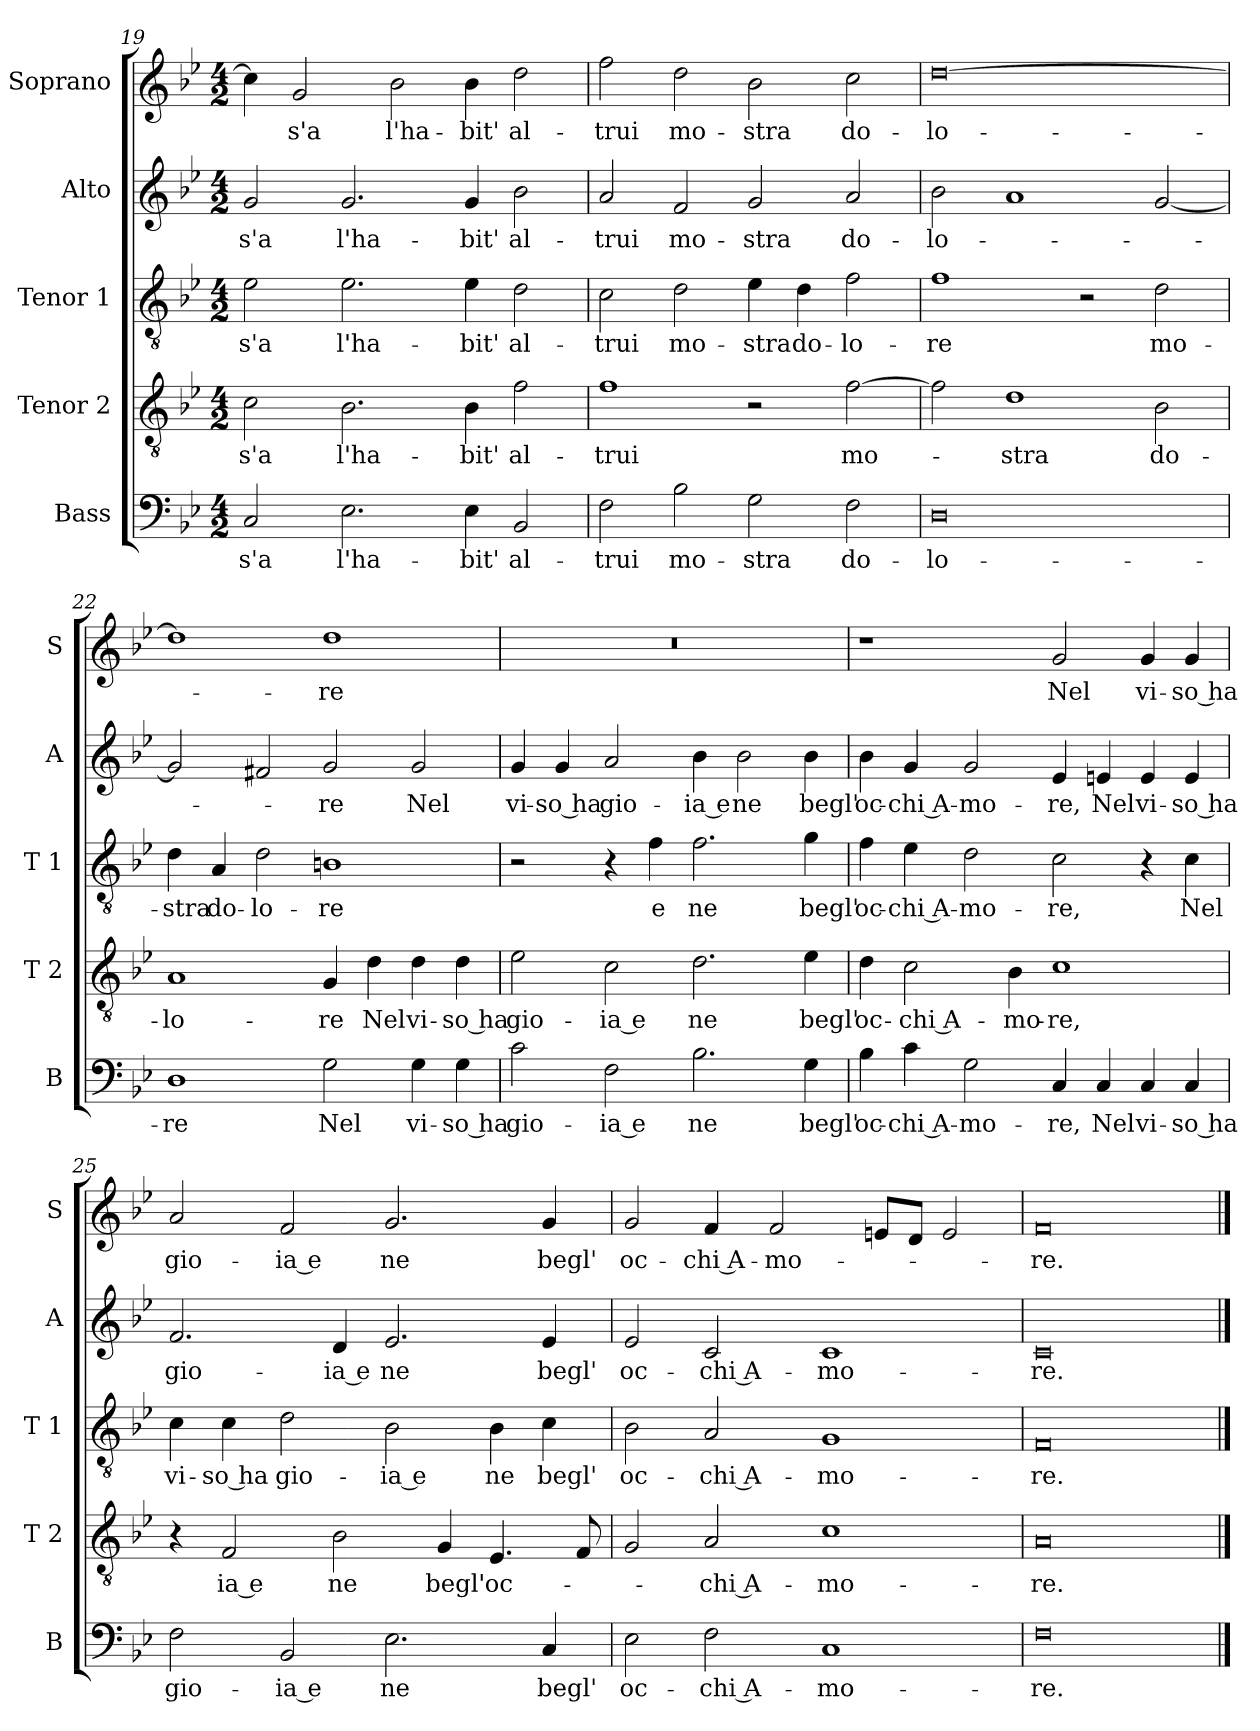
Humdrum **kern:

**kern	**text	**kern	**text	**kern	**text	**kern	**text	**kern	**text
*part5	*part5	*part4	*part4	*part3	*part3	*part2	*part2	*part1	*part1
*staff5	*staff5	*staff4	*staff4	*staff3	*staff3	*staff2	*staff2	*staff1	*staff1
*I"Bass	*	*I"Tenor 2	*	*I"Tenor 1	*	*I"Alto	*	*I"Soprano	*
*I'B	*	*I'T 2	*	*I'T 1	*	*I'A	*	*I'S	*
!!LO:PB:g=z
*clefF4	*	*clefGv2	*	*clefGv2	*	*clefG2	*	*clefG2	*
*k[b-e-]	*	*k[b-e-]	*	*k[b-e-]	*	*k[b-e-]	*	*k[b-e-]	*
*B-:	*	*B-:	*	*B-:	*	*B-:	*	*B-:	*
*M4/2	*	*M4/2	*	*M4/2	*	*M4/2	*	*M4/2	*
=19	=19	=19	=19	=19	=19	=19	=19	=19	=19
!	!LO:LY:b	!	!LO:LY:b	!	!LO:LY:b	!	!LO:LY:b	!	!
2C/	s'a	2c\	s'a	2e-\	s'a	2g/	s'a	4cc\]	.
!	!	!	!	!	!	!	!	!	!LO:LY:b
.	.	.	.	.	.	.	.	2g/	s'a
!	!LO:LY:b	!	!LO:LY:b	!	!LO:LY:b	!	!LO:LY:b	!	!
2.E-\	l'ha-	2.B-\	l'ha-	2.e-\	l'ha-	2.g/	l'ha-	.	.
!	!	!	!	!	!	!	!	!	!LO:LY:b
.	.	.	.	.	.	.	.	2b-\	l'ha-
!	!LO:LY:b	!	!LO:LY:b	!	!LO:LY:b	!	!LO:LY:b	!	!LO:LY:b
4E-\	-bit'	4B-\	-bit'	4e-\	-bit'	4g/	-bit'	4b-\	-bit'
!	!LO:LY:b	!	!LO:LY:b	!	!LO:LY:b	!	!LO:LY:b	!	!LO:LY:b
2BB-/	al-	2f\	al-	2d\	al-	2b-\	al-	2dd\	al-
=20	=20	=20	=20	=20	=20	=20	=20	=20	=20
!	!LO:LY:b	!	!LO:LY:b	!	!LO:LY:b	!	!LO:LY:b	!	!LO:LY:b
2F\	-trui	1f	-trui	2c\	-trui	2a/	-trui	2ff\	-trui
!	!LO:LY:b	!	!	!	!LO:LY:b	!	!LO:LY:b	!	!LO:LY:b
2B-\	mo-	.	.	2d\	mo-	2f/	mo-	2dd\	mo-
!	!LO:LY:b	!	!	!	!LO:LY:b	!	!LO:LY:b	!	!LO:LY:b
2G\	-stra	2r	.	4e-\	-stra	2g/	-stra	2b-\	-stra
!	!	!	!	!	!LO:LY:b	!	!	!	!
.	.	.	.	4d\	do-	.	.	.	.
!	!LO:LY:b	!	!LO:LY:b	!	!LO:LY:b	!	!LO:LY:b	!	!LO:LY:b
2F\	do-	[2f\	mo-	2f\	-lo-	2a/	do-	2cc\	do-
=21	=21	=21	=21	=21	=21	=21	=21	=21	=21
!	!LO:LY:b	!	!	!	!LO:LY:b	!	!LO:LY:b	!	!LO:LY:b
0D	-lo-	2f\]	.	1f	-re	2b-\	-lo-	[0dd	-lo-
!	!	!	!LO:LY:b	!	!	!	!	!	!
.	.	1d	-stra	.	.	1a	.	.	.
.	.	.	.	2r	.	.	.	.	.
!	!	!	!LO:LY:b	!	!LO:LY:b	!	!	!	!
.	.	2B-\	do-	2d\	mo-	[2g/	.	.	.
!!LO:LB:g=z
=22	=22	=22	=22	=22	=22	=22	=22	=22	=22
!	!LO:LY:b	!	!LO:LY:b	!	!LO:LY:b	!	!	!	!
1D	-re	1A	-lo-	4d\	-stra	2g/]	.	1dd]	.
!	!	!	!	!	!LO:LY:b	!	!	!	!
.	.	.	.	4A/	do-	.	.	.	.
!	!	!	!	!	!LO:LY:b	!	!	!	!
.	.	.	.	2d\	-lo-	2f#X/	.	.	.
!	!LO:LY:b	!	!LO:LY:b	!	!LO:LY:b	!	!LO:LY:b	!	!LO:LY:b
2G\	Nel	4G/	-re	1Bn	-re	2g/	-re	1dd	-re
!	!	!	!LO:LY:b	!	!	!	!	!	!
.	.	4d\	Nel	.	.	.	.	.	.
!	!LO:LY:b	!	!LO:LY:b	!	!	!	!LO:LY:b	!	!
4G\	vi-	4d\	vi-	.	.	2g/	Nel	.	.
!	!LO:LY:b	!	!LO:LY:b	!	!	!	!	!	!
4G\	-so ha	4d\	-so ha	.	.	.	.	.	.
=23	=23	=23	=23	=23	=23	=23	=23	=23	=23
!	!LO:LY:b	!	!LO:LY:b	!	!	!	!LO:LY:b	!	!
2c\	gio-	2e-\	gio-	2r	.	4g/	vi-	0r	.
!	!	!	!	!	!	!	!LO:LY:b	!	!
.	.	.	.	.	.	4g/	-so ha	.	.
!	!LO:LY:b	!	!LO:LY:b	!	!	!	!LO:LY:b	!	!
2F\	-ia e	2c\	-ia e	4r	.	2a/	gio-	.	.
!	!	!	!	!	!LO:LY:b	!	!	!	!
.	.	.	.	4f\	e	.	.	.	.
!	!LO:LY:b	!	!LO:LY:b	!	!LO:LY:b	!	!LO:LY:b	!	!
2.B-\	ne	2.d\	ne	2.f\	ne	4b-\	-ia e	.	.
!	!	!	!	!	!	!	!LO:LY:b	!	!
.	.	.	.	.	.	2b-\	ne	.	.
!	!LO:LY:b	!	!LO:LY:b	!	!LO:LY:b	!	!LO:LY:b	!	!
4G\	begl'	4e-\	begl'	4g\	begl'	4b-\	begl'	.	.
=24	=24	=24	=24	=24	=24	=24	=24	=24	=24
!	!LO:LY:b	!	!LO:LY:b	!	!LO:LY:b	!	!LO:LY:b	!	!
4B-\	oc-	4d\	oc-	4f\	oc-	4b-\	oc-	1r	.
!	!LO:LY:b	!	!LO:LY:b	!	!LO:LY:b	!	!LO:LY:b	!	!
4c\	-chi A-	2c\	-chi A-	4e-\	-chi A-	4g/	-chi A-	.	.
!	!LO:LY:b	!	!	!	!LO:LY:b	!	!LO:LY:b	!	!
2G\	-mo-	.	.	2d\	-mo-	2g/	-mo-	.	.
!	!	!	!LO:LY:b	!	!	!	!	!	!
.	.	4B-\	-mo-	.	.	.	.	.	.
!	!LO:LY:b	!	!LO:LY:b	!	!LO:LY:b	!	!LO:LY:b	!	!LO:LY:b
4C/	-re,	1c	-re,	2c\	-re,	4e-/	-re,	2g/	Nel
!	!LO:LY:b	!	!	!	!	!	!LO:LY:b	!	!
4C/	Nel	.	.	.	.	4en/	Nel	.	.
!	!LO:LY:b	!	!	!	!	!	!LO:LY:b	!	!LO:LY:b
4C/	vi-	.	.	4r	.	4e/	vi-	4g/	vi-
!	!LO:LY:b	!	!	!	!LO:LY:b	!	!LO:LY:b	!	!LO:LY:b
4C/	-so ha	.	.	4c\	Nel	4e/	-so ha	4g/	-so ha
!!LO:LB:g=z
=25	=25	=25	=25	=25	=25	=25	=25	=25	=25
!	!LO:LY:b	!	!	!	!LO:LY:b	!	!LO:LY:b	!	!LO:LY:b
2F\	gio-	4r	.	4c\	vi-	2.f/	gio-	2a/	gio-
!	!	!	!LO:LY:b	!	!LO:LY:b	!	!	!	!
.	.	2F/	ia e	4c\	-so ha	.	.	.	.
!	!LO:LY:b	!	!	!	!LO:LY:b	!	!	!	!LO:LY:b
2BB-/	-ia e	.	.	2d\	gio-	.	.	2f/	-ia e
!	!	!	!LO:LY:b	!	!	!	!LO:LY:b	!	!
.	.	2B-\	ne	.	.	4d/	-ia e	.	.
!	!LO:LY:b	!	!	!	!LO:LY:b	!	!LO:LY:b	!	!LO:LY:b
2.E-\	ne	.	.	2B-\	-ia e	2.e-/	ne	2.g/	ne
!	!	!	!LO:LY:b	!	!	!	!	!	!
.	.	4G/	begl'	.	.	.	.	.	.
!	!	!	!LO:LY:b	!	!LO:LY:b	!	!	!	!
.	.	4.E-/	oc-	4B-\	ne	.	.	.	.
!	!LO:LY:b	!	!	!	!LO:LY:b	!	!LO:LY:b	!	!LO:LY:b
4C/	begl'	.	.	4c\	begl'	4e-/	begl'	4g/	begl'
.	.	8F/	.	.	.	.	.	.	.
=26	=26	=26	=26	=26	=26	=26	=26	=26	=26
!	!LO:LY:b	!	!	!	!LO:LY:b	!	!LO:LY:b	!	!LO:LY:b
2E-\	oc-	2G/	.	2B-\	oc-	2e-/	oc-	2g/	oc-
!	!LO:LY:b	!	!LO:LY:b	!	!LO:LY:b	!	!LO:LY:b	!	!LO:LY:b
2F\	-chi A-	2A/	-chi A-	2A/	-chi A-	2c/	-chi A-	4f/	-chi A-
!	!	!	!	!	!	!	!	!	!LO:LY:b
.	.	.	.	.	.	.	.	2f/	-mo-
!	!LO:LY:b	!	!LO:LY:b	!	!LO:LY:b	!	!LO:LY:b	!	!
1C	-mo-	1c	-mo-	1G	-mo-	1c	-mo-	.	.
.	.	.	.	.	.	.	.	8en/L	.
.	.	.	.	.	.	.	.	8d/J	.
.	.	.	.	.	.	.	.	2e/	.
=27	=27	=27	=27	=27	=27	=27	=27	=27	=27
!	!LO:LY:b	!	!LO:LY:b	!	!LO:LY:b	!	!LO:LY:b	!	!LO:LY:b
0F	-re.	0A	-re.	0F	-re.	0c	-re.	0f	-re.
==	==	==	==	==	==	==	==	==	==
*-	*-	*-	*-	*-	*-	*-	*-	*-	*-
